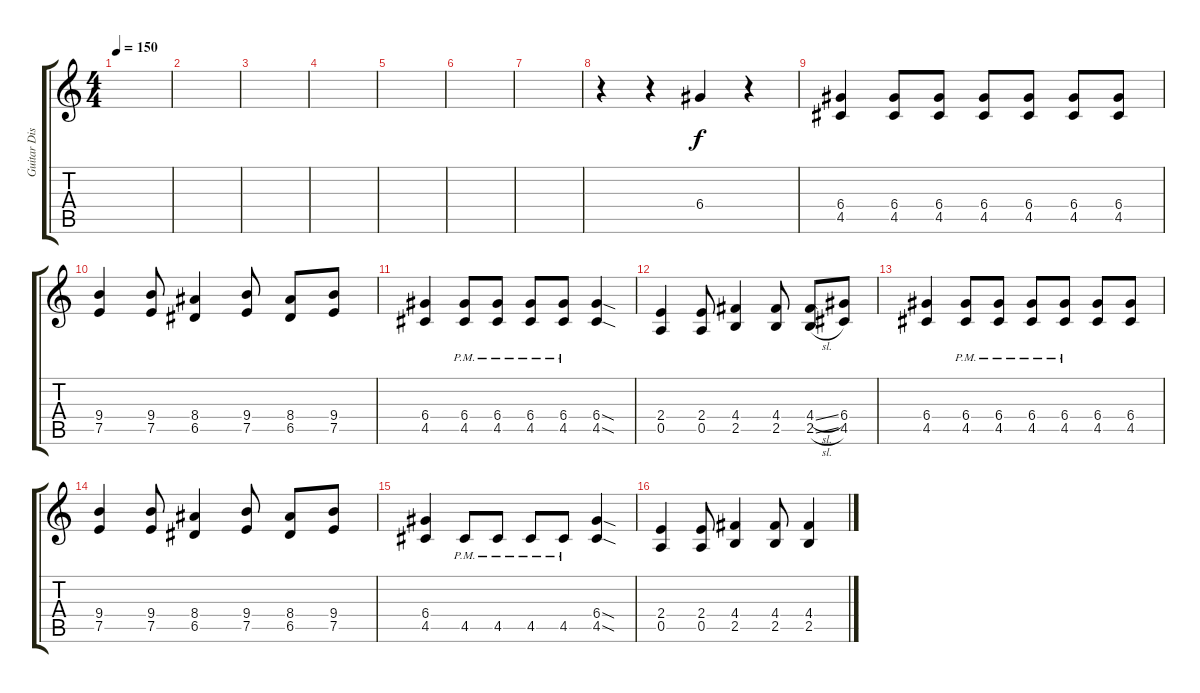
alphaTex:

\track ("Guitar Dist" "Guitar Dis") {instrument distortionguitar}
\staff {score tabs}
\tuning (E4 B3 G3 D3 A2 E2) {hide}
\ts (4 4)
\tempo 150
\clef g2
\ks c
|
|
|
|
|
|
|
r.4 r.4 6.4.4 r.4 |
(6.4 4.5).4 (6.4 4.5).8 (6.4 4.5).8 (6.4 4.5).8 (6.4 4.5).8 (6.4 4.5).8 (6.4 4.5).8 |
(9.4 7.5).4 (9.4 7.5).8 (8.4 6.5).4 (9.4 7.5).8 (8.4 6.5).8 (9.4 7.5).8 |
(6.4 4.5).4 (6.4{pm} 4.5{pm}).8 (6.4{pm} 4.5{pm}).8 (6.4{pm} 4.5{pm}).8 (6.4{pm} 4.5{pm}).8 (6.4{sod} 4.5{sod}).4 |
(2.4 0.5).4 (2.4 0.5).8 (4.4 2.5).4 (4.4 2.5).8 (4.4{sl} 2.5{sl}).8 (6.4 4.5).8 |
(6.4 4.5).4 (6.4{pm} 4.5{pm}).8 (6.4{pm} 4.5{pm}).8 (6.4{pm} 4.5{pm}).8 (6.4{pm} 4.5{pm}).8 (6.4 4.5).8 (6.4 4.5).8 |
(9.4 7.5).4 (9.4 7.5).8 (8.4 6.5).4 (9.4 7.5).8 (8.4 6.5).8 (9.4 7.5).8 |
(6.4 4.5).4 4.5{pm}.8 4.5{pm}.8 4.5{pm}.8 4.5{pm}.8 (6.4{sod} 4.5{sod}).4 |
(2.4 0.5).4 (2.4 0.5).8 (4.4 2.5).4 (4.4 2.5).8 (4.4 2.5).4
